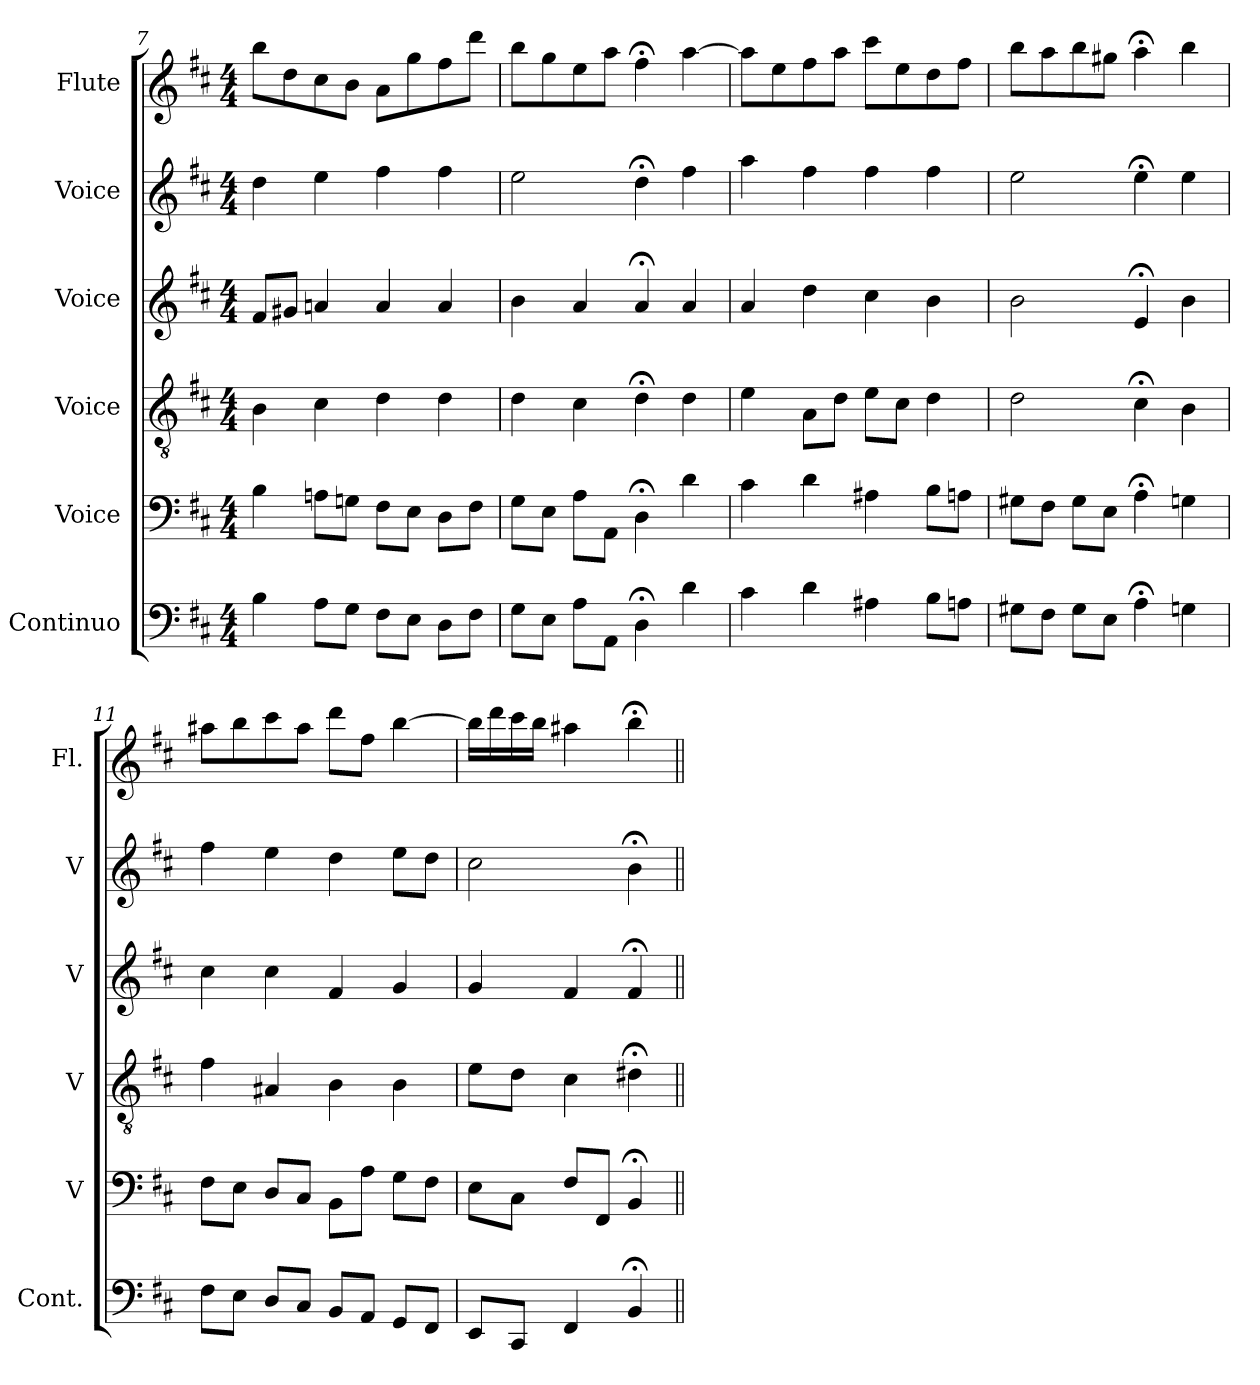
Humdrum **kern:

**kern	**kern	**kern	**kern	**kern	**kern
*part6	*part5	*part4	*part3	*part2	*part1
*staff6	*staff5	*staff4	*staff3	*staff2	*staff1
*I"Continuo	*I"Voice	*I"Voice	*I"Voice	*I"Voice	*I"Flute
*I'Cont.	*I'V	*I'V	*I'V	*I'V	*I'Fl.
*clefF4	*clefF4	*clefGv2	*clefG2	*clefG2	*clefG2
*ITrd7c12	*	*	*	*	*
*k[f#c#]	*k[f#c#]	*k[f#c#]	*k[f#c#]	*k[f#c#]	*k[f#c#]
*M4/4	*M4/4	*M4/4	*M4/4	*M4/4	*M4/4
=7	=7	=7	=7	=7	=7
4BB\	4B\	4B\	8f#/L	4dd\	8bb\L
.	.	.	8g#X/J	.	8dd\
8AA\L	8An\L	4c#\	4an/	4ee\	8cc#\
8GG\J	8Gn\J	.	.	.	8b\J
8FF#\L	8F#\L	4d\	4a/	4ff#\	8a\L
8EE\J	8E\J	.	.	.	8gg\
8DD\L	8D\L	4d\	4a/	4ff#\	8ff#\
8FF#\J	8F#\J	.	.	.	8ddd\J
=8	=8	=8	=8	=8	=8
8GG\L	8G\L	4d\	4b\	2ee\	8bb\L
8EE\J	8E\J	.	.	.	8gg\
8AA\L	8A\L	4c#\	4a/	.	8ee\
8AAA\J	8AA\J	.	.	.	8aa\J
4DD;<\	4D;<\	4d;<\	4a;</	4dd;<\	4ff#;<\
4D\	4d\	4d\	4a/	4ff#\	[4aa\
=9	=9	=9	=9	=9	=9
4C#\	4c#\	4e\	4a/	4aa\	8aa\L]
.	.	.	.	.	8ee\
4D\	4d\	8A\L	4dd\	4ff#\	8ff#\
.	.	8d\J	.	.	8aa\J
4AA#X\	4A#X\	8e\L	4cc#\	4ff#\	8ccc#\L
.	.	8c#\J	.	.	8ee\
8BB\L	8B\L	4d\	4b\	4ff#\	8dd\
8AAn\J	8An\J	.	.	.	8ff#\J
!!LO:PB:g=z
=10	=10	=10	=10	=10	=10
8GG#X\L	8G#X\L	2d\	2b\	2ee\	8bb\L
8FF#\J	8F#\J	.	.	.	8aa\
8GG#\L	8G#\L	.	.	.	8bb\
8EE\J	8E\J	.	.	.	8gg#X\J
4AA;<\	4A;<\	4c#;<\	4e;</	4ee;<\	4aa;<\
4GGn\	4Gn\	4B\	4b\	4ee\	4bb\
=11	=11	=11	=11	=11	=11
8FF#\L	8F#\L	4f#\	4cc#\	4ff#\	8aa#X\L
8EE\J	8E\J	.	.	.	8bb\
8DD/L	8D/L	4A#X/	4cc#\	4ee\	8ccc#\
8CC#/J	8C#/J	.	.	.	8aa#\J
8BBB/L	8BB\L	4B\	4f#/	4dd\	8ddd\L
8AAA/J	8A\J	.	.	.	8ff#\J
8GGG/L	8G\L	4B\	4g/	8ee\L	[4bb\
8FFF#/J	8F#\J	.	.	8dd\J	.
=12	=12	=12	=12	=12	=12
8EEE/L	8E\L	8e\L	4g/	2cc#\	16bb\LL]
.	.	.	.	.	16ddd\
8CCC#/J	8C#\J	8d\J	.	.	16ccc#\
.	.	.	.	.	16bb\JJ
4FFF#/	8F#/L	4c#\	4f#/	.	4aa#X\
.	8FF#/J	.	.	.	.
4BBB;</	4BB;</	4d#X;<\	4f#;</	4b;<\	4bb;<\
=||	=||	=||	=||	=||	=||
*-	*-	*-	*-	*-	*-
